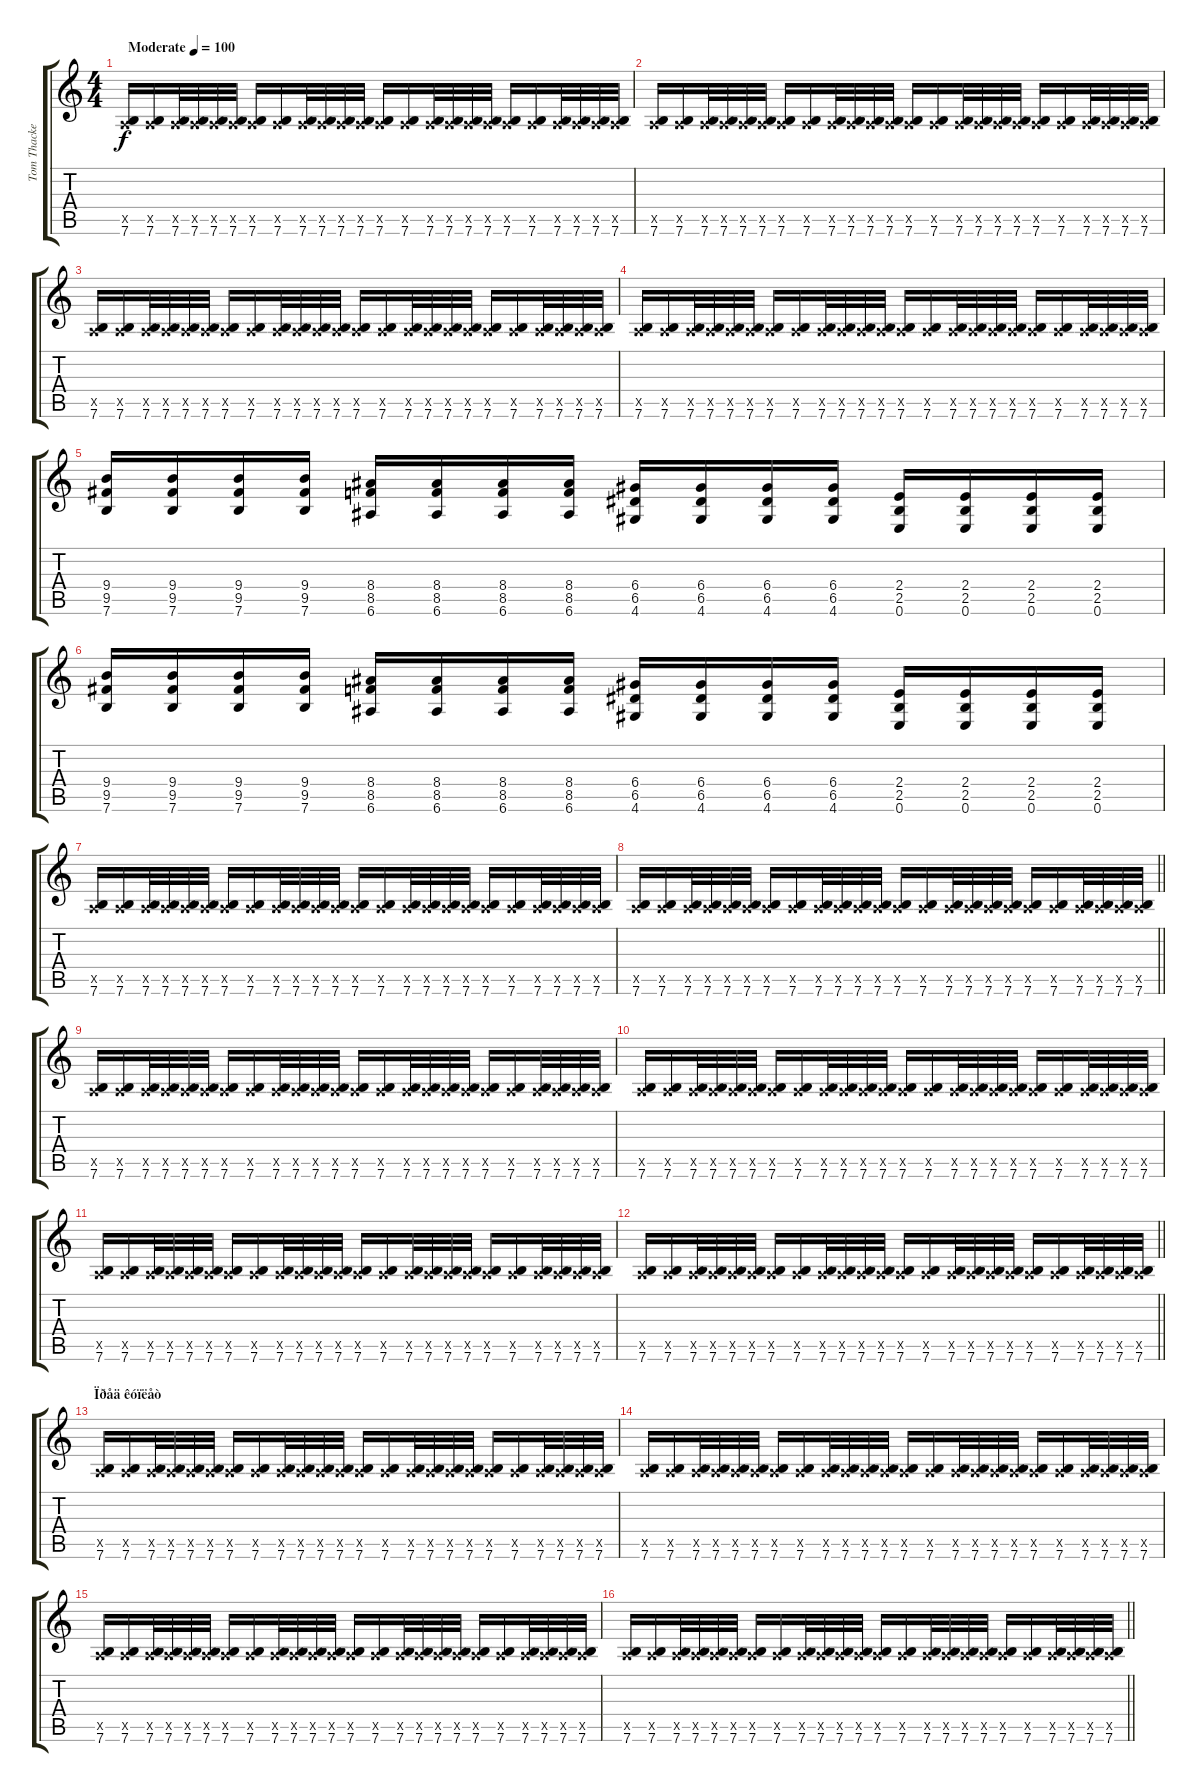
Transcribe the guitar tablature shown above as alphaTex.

\track ("Tom Thacker" "Tom Thacke") {instrument distortionguitar}
\staff {score tabs}
\tuning (E4 B3 G3 D3 A2 E2) {hide}
\ts (4 4)
\tempo (100 "Moderate")
\clef g2
\ks c
(0.5{x} 7.6).16{dy f instrument distortionguitar} (0.5{x} 7.6).16 (0.5{x} 7.6).32 (0.5{x} 7.6).32 (0.5{x} 7.6).32 (0.5{x} 7.6).32 (0.5{x} 7.6).16 (0.5{x} 7.6).16 (0.5{x} 7.6).32 (0.5{x} 7.6).32 (0.5{x} 7.6).32 (0.5{x} 7.6).32 (0.5{x} 7.6).16 (0.5{x} 7.6).16 (0.5{x} 7.6).32 (0.5{x} 7.6).32 (0.5{x} 7.6).32 (0.5{x} 7.6).32 (0.5{x} 7.6).16 (0.5{x} 7.6).16 (0.5{x} 7.6).32 (0.5{x} 7.6).32 (0.5{x} 7.6).32 (0.5{x} 7.6).32 |
(0.5{x} 7.6).16 (0.5{x} 7.6).16 (0.5{x} 7.6).32 (0.5{x} 7.6).32 (0.5{x} 7.6).32 (0.5{x} 7.6).32 (0.5{x} 7.6).16 (0.5{x} 7.6).16 (0.5{x} 7.6).32 (0.5{x} 7.6).32 (0.5{x} 7.6).32 (0.5{x} 7.6).32 (0.5{x} 7.6).16 (0.5{x} 7.6).16 (0.5{x} 7.6).32 (0.5{x} 7.6).32 (0.5{x} 7.6).32 (0.5{x} 7.6).32 (0.5{x} 7.6).16 (0.5{x} 7.6).16 (0.5{x} 7.6).32 (0.5{x} 7.6).32 (0.5{x} 7.6).32 (0.5{x} 7.6).32 |
(0.5{x} 7.6).16 (0.5{x} 7.6).16 (0.5{x} 7.6).32 (0.5{x} 7.6).32 (0.5{x} 7.6).32 (0.5{x} 7.6).32 (0.5{x} 7.6).16 (0.5{x} 7.6).16 (0.5{x} 7.6).32 (0.5{x} 7.6).32 (0.5{x} 7.6).32 (0.5{x} 7.6).32 (0.5{x} 7.6).16 (0.5{x} 7.6).16 (0.5{x} 7.6).32 (0.5{x} 7.6).32 (0.5{x} 7.6).32 (0.5{x} 7.6).32 (0.5{x} 7.6).16 (0.5{x} 7.6).16 (0.5{x} 7.6).32 (0.5{x} 7.6).32 (0.5{x} 7.6).32 (0.5{x} 7.6).32 |
(0.5{x} 7.6).16 (0.5{x} 7.6).16 (0.5{x} 7.6).32 (0.5{x} 7.6).32 (0.5{x} 7.6).32 (0.5{x} 7.6).32 (0.5{x} 7.6).16 (0.5{x} 7.6).16 (0.5{x} 7.6).32 (0.5{x} 7.6).32 (0.5{x} 7.6).32 (0.5{x} 7.6).32 (0.5{x} 7.6).16 (0.5{x} 7.6).16 (0.5{x} 7.6).32 (0.5{x} 7.6).32 (0.5{x} 7.6).32 (0.5{x} 7.6).32 (0.5{x} 7.6).16 (0.5{x} 7.6).16 (0.5{x} 7.6).32 (0.5{x} 7.6).32 (0.5{x} 7.6).32 (0.5{x} 7.6).32 |
(9.4 9.5 7.6).16 (9.4 9.5 7.6).16 (9.4 9.5 7.6).16 (9.4 9.5 7.6).16 (8.4 8.5 6.6).16 (8.4 8.5 6.6).16 (8.4 8.5 6.6).16 (8.4 8.5 6.6).16 (6.4 6.5 4.6).16 (6.4 6.5 4.6).16 (6.4 6.5 4.6).16 (6.4 6.5 4.6).16 (2.4 2.5 0.6).16 (2.4 2.5 0.6).16 (2.4 2.5 0.6).16 (2.4 2.5 0.6).16 |
(9.4 9.5 7.6).16 (9.4 9.5 7.6).16 (9.4 9.5 7.6).16 (9.4 9.5 7.6).16 (8.4 8.5 6.6).16 (8.4 8.5 6.6).16 (8.4 8.5 6.6).16 (8.4 8.5 6.6).16 (6.4 6.5 4.6).16 (6.4 6.5 4.6).16 (6.4 6.5 4.6).16 (6.4 6.5 4.6).16 (2.4 2.5 0.6).16 (2.4 2.5 0.6).16 (2.4 2.5 0.6).16 (2.4 2.5 0.6).16 |
(0.5{x} 7.6).16{volume 16} (0.5{x} 7.6).16 (0.5{x} 7.6).32 (0.5{x} 7.6).32 (0.5{x} 7.6).32 (0.5{x} 7.6).32 (0.5{x} 7.6).16 (0.5{x} 7.6).16 (0.5{x} 7.6).32 (0.5{x} 7.6).32 (0.5{x} 7.6).32 (0.5{x} 7.6).32 (0.5{x} 7.6).16 (0.5{x} 7.6).16 (0.5{x} 7.6).32 (0.5{x} 7.6).32 (0.5{x} 7.6).32 (0.5{x} 7.6).32 (0.5{x} 7.6).16 (0.5{x} 7.6).16 (0.5{x} 7.6).32 (0.5{x} 7.6).32 (0.5{x} 7.6).32 (0.5{x} 7.6).32 |
\barLineRight lightlight
(0.5{x} 7.6).16 (0.5{x} 7.6).16 (0.5{x} 7.6).32 (0.5{x} 7.6).32 (0.5{x} 7.6).32 (0.5{x} 7.6).32 (0.5{x} 7.6).16 (0.5{x} 7.6).16 (0.5{x} 7.6).32 (0.5{x} 7.6).32 (0.5{x} 7.6).32 (0.5{x} 7.6).32 (0.5{x} 7.6).16 (0.5{x} 7.6).16 (0.5{x} 7.6).32 (0.5{x} 7.6).32 (0.5{x} 7.6).32 (0.5{x} 7.6).32 (0.5{x} 7.6).16 (0.5{x} 7.6).16 (0.5{x} 7.6).32 (0.5{x} 7.6).32 (0.5{x} 7.6).32 (0.5{x} 7.6).32 |
(0.5{x} 7.6).16 (0.5{x} 7.6).16 (0.5{x} 7.6).32 (0.5{x} 7.6).32 (0.5{x} 7.6).32 (0.5{x} 7.6).32 (0.5{x} 7.6).16 (0.5{x} 7.6).16 (0.5{x} 7.6).32 (0.5{x} 7.6).32 (0.5{x} 7.6).32 (0.5{x} 7.6).32 (0.5{x} 7.6).16 (0.5{x} 7.6).16 (0.5{x} 7.6).32 (0.5{x} 7.6).32 (0.5{x} 7.6).32 (0.5{x} 7.6).32 (0.5{x} 7.6).16 (0.5{x} 7.6).16 (0.5{x} 7.6).32 (0.5{x} 7.6).32 (0.5{x} 7.6).32 (0.5{x} 7.6).32 |
(0.5{x} 7.6).16 (0.5{x} 7.6).16 (0.5{x} 7.6).32 (0.5{x} 7.6).32 (0.5{x} 7.6).32 (0.5{x} 7.6).32 (0.5{x} 7.6).16 (0.5{x} 7.6).16 (0.5{x} 7.6).32 (0.5{x} 7.6).32 (0.5{x} 7.6).32 (0.5{x} 7.6).32 (0.5{x} 7.6).16 (0.5{x} 7.6).16 (0.5{x} 7.6).32 (0.5{x} 7.6).32 (0.5{x} 7.6).32 (0.5{x} 7.6).32 (0.5{x} 7.6).16 (0.5{x} 7.6).16 (0.5{x} 7.6).32 (0.5{x} 7.6).32 (0.5{x} 7.6).32 (0.5{x} 7.6).32 |
(0.5{x} 7.6).16 (0.5{x} 7.6).16 (0.5{x} 7.6).32 (0.5{x} 7.6).32 (0.5{x} 7.6).32 (0.5{x} 7.6).32 (0.5{x} 7.6).16 (0.5{x} 7.6).16 (0.5{x} 7.6).32 (0.5{x} 7.6).32 (0.5{x} 7.6).32 (0.5{x} 7.6).32 (0.5{x} 7.6).16 (0.5{x} 7.6).16 (0.5{x} 7.6).32 (0.5{x} 7.6).32 (0.5{x} 7.6).32 (0.5{x} 7.6).32 (0.5{x} 7.6).16 (0.5{x} 7.6).16 (0.5{x} 7.6).32 (0.5{x} 7.6).32 (0.5{x} 7.6).32 (0.5{x} 7.6).32 |
\barLineRight lightlight
(0.5{x} 7.6).16 (0.5{x} 7.6).16 (0.5{x} 7.6).32 (0.5{x} 7.6).32 (0.5{x} 7.6).32 (0.5{x} 7.6).32 (0.5{x} 7.6).16 (0.5{x} 7.6).16 (0.5{x} 7.6).32 (0.5{x} 7.6).32 (0.5{x} 7.6).32 (0.5{x} 7.6).32 (0.5{x} 7.6).16 (0.5{x} 7.6).16 (0.5{x} 7.6).32 (0.5{x} 7.6).32 (0.5{x} 7.6).32 (0.5{x} 7.6).32 (0.5{x} 7.6).16 (0.5{x} 7.6).16 (0.5{x} 7.6).32 (0.5{x} 7.6).32 (0.5{x} 7.6).32 (0.5{x} 7.6).32 |
\section ("" "Ïðåä êóïëåò")
(0.5{x} 7.6).16 (0.5{x} 7.6).16 (0.5{x} 7.6).32 (0.5{x} 7.6).32 (0.5{x} 7.6).32 (0.5{x} 7.6).32 (0.5{x} 7.6).16 (0.5{x} 7.6).16 (0.5{x} 7.6).32 (0.5{x} 7.6).32 (0.5{x} 7.6).32 (0.5{x} 7.6).32 (0.5{x} 7.6).16 (0.5{x} 7.6).16 (0.5{x} 7.6).32 (0.5{x} 7.6).32 (0.5{x} 7.6).32 (0.5{x} 7.6).32 (0.5{x} 7.6).16 (0.5{x} 7.6).16 (0.5{x} 7.6).32 (0.5{x} 7.6).32 (0.5{x} 7.6).32 (0.5{x} 7.6).32 |
(0.5{x} 7.6).16 (0.5{x} 7.6).16 (0.5{x} 7.6).32 (0.5{x} 7.6).32 (0.5{x} 7.6).32 (0.5{x} 7.6).32 (0.5{x} 7.6).16 (0.5{x} 7.6).16 (0.5{x} 7.6).32 (0.5{x} 7.6).32 (0.5{x} 7.6).32 (0.5{x} 7.6).32 (0.5{x} 7.6).16 (0.5{x} 7.6).16 (0.5{x} 7.6).32 (0.5{x} 7.6).32 (0.5{x} 7.6).32 (0.5{x} 7.6).32 (0.5{x} 7.6).16 (0.5{x} 7.6).16 (0.5{x} 7.6).32 (0.5{x} 7.6).32 (0.5{x} 7.6).32 (0.5{x} 7.6).32 |
(0.5{x} 7.6).16 (0.5{x} 7.6).16 (0.5{x} 7.6).32 (0.5{x} 7.6).32 (0.5{x} 7.6).32 (0.5{x} 7.6).32 (0.5{x} 7.6).16 (0.5{x} 7.6).16 (0.5{x} 7.6).32 (0.5{x} 7.6).32 (0.5{x} 7.6).32 (0.5{x} 7.6).32 (0.5{x} 7.6).16 (0.5{x} 7.6).16 (0.5{x} 7.6).32 (0.5{x} 7.6).32 (0.5{x} 7.6).32 (0.5{x} 7.6).32 (0.5{x} 7.6).16 (0.5{x} 7.6).16 (0.5{x} 7.6).32 (0.5{x} 7.6).32 (0.5{x} 7.6).32 (0.5{x} 7.6).32 |
\barLineRight lightlight
(0.5{x} 7.6).16 (0.5{x} 7.6).16 (0.5{x} 7.6).32 (0.5{x} 7.6).32 (0.5{x} 7.6).32 (0.5{x} 7.6).32 (0.5{x} 7.6).16 (0.5{x} 7.6).16 (0.5{x} 7.6).32 (0.5{x} 7.6).32 (0.5{x} 7.6).32 (0.5{x} 7.6).32 (0.5{x} 7.6).16 (0.5{x} 7.6).16 (0.5{x} 7.6).32 (0.5{x} 7.6).32 (0.5{x} 7.6).32 (0.5{x} 7.6).32 (0.5{x} 7.6).16 (0.5{x} 7.6).16 (0.5{x} 7.6).32 (0.5{x} 7.6).32 (0.5{x} 7.6).32 (0.5{x} 7.6).32
